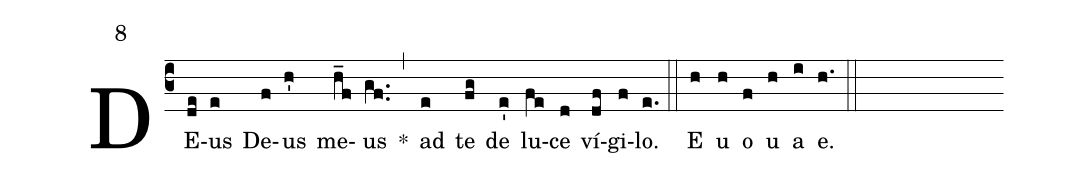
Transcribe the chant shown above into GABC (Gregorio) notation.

mode:8;
%%
(c3)DE(de)us(e) De(f)us(h') me(h_f)us(gf..) *(,) ad(e) te(fg) de(e') lu(fe)ce(d) ví(df)gi(f)lo.(e.) (::) <eu> E(h) u(h) o(f) u(h) a(i) e.</eu>(h.) (::)
